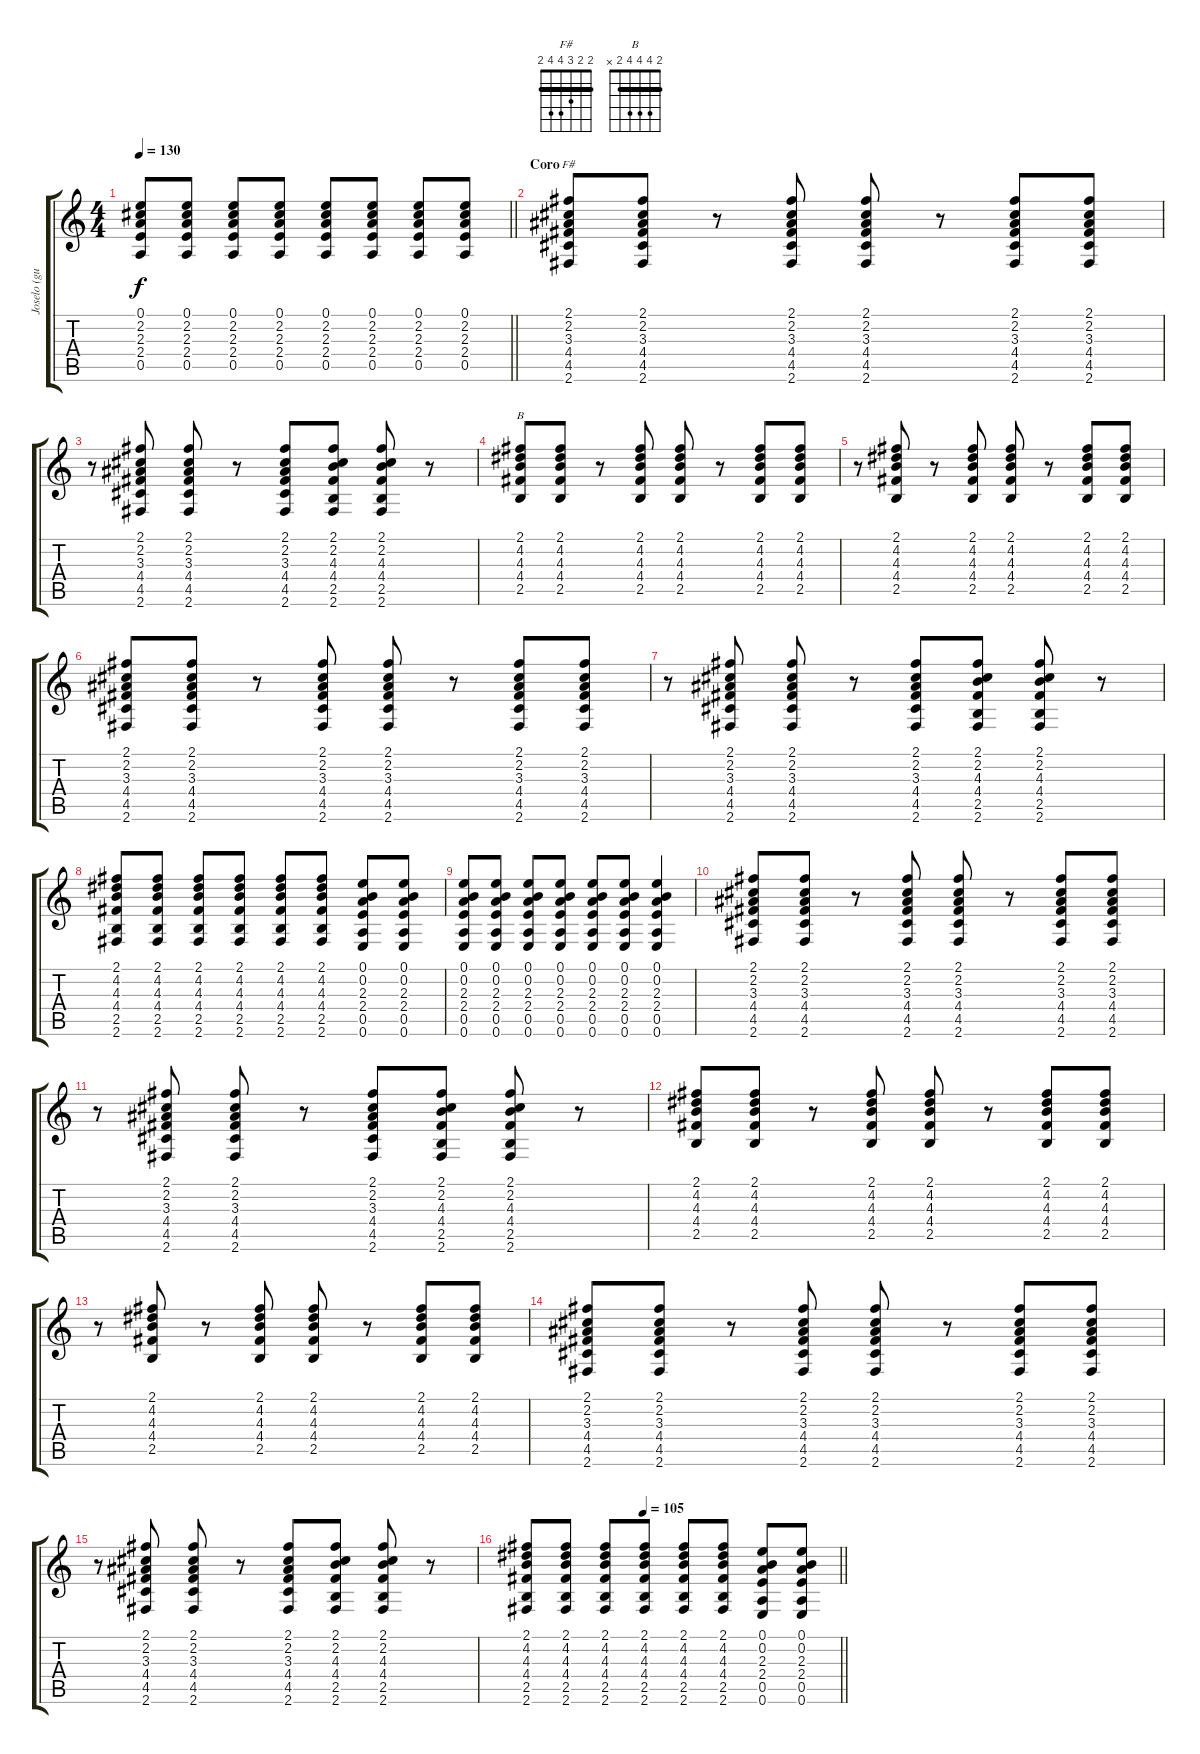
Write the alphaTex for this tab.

\track ("Joselo (guitarra)" "Joselo (gu") {instrument electricguitarjazz}
\staff {score tabs}
\tuning (E4 B3 G3 D3 A2 E2) {hide}
\chord ("F#" 2 2 3 4 4 2) {barre 2}
\chord ("B" 2 4 4 4 2 x) {barre 2}
\ts (4 4)
\tempo 130
\clef g2
\barLineRight lightlight
\ks c
(0.1 2.2 2.3 2.4 0.5).8{dy f} (0.1 2.2 2.3 2.4 0.5).8 (0.1 2.2 2.3 2.4 0.5).8 (0.1 2.2 2.3 2.4 0.5).8 (0.1 2.2 2.3 2.4 0.5).8 (0.1 2.2 2.3 2.4 0.5).8 (0.1 2.2 2.3 2.4 0.5).8 (0.1 2.2 2.3 2.4 0.5).8 |
\section ("" "Coro")
(2.1 2.2 3.3 4.4 4.5 2.6).8{ch "F#" instrument overdrivenguitar} (2.1 2.2 3.3 4.4 4.5 2.6).8 r.8 (2.1 2.2 3.3 4.4 4.5 2.6).8 (2.1 2.2 3.3 4.4 4.5 2.6).8 r.8 (2.1 2.2 3.3 4.4 4.5 2.6).8 (2.1 2.2 3.3 4.4 4.5 2.6).8 |
r.8 (2.1 2.2 3.3 4.4 4.5 2.6).8 (2.1 2.2 3.3 4.4 4.5 2.6).8 r.8 (2.1 2.2 3.3 4.4 4.5 2.6).8 (2.1 2.2 4.3 4.4 2.5 2.6).8 (2.1 2.2 4.3 4.4 2.5 2.6).8 r.8 |
(2.1 4.2 4.3 4.4 2.5).8{ch "B"} (2.1 4.2 4.3 4.4 2.5).8 r.8 (2.1 4.2 4.3 4.4 2.5).8 (2.1 4.2 4.3 4.4 2.5).8 r.8 (2.1 4.2 4.3 4.4 2.5).8 (2.1 4.2 4.3 4.4 2.5).8 |
r.8 (2.1 4.2 4.3 4.4 2.5).8 r.8 (2.1 4.2 4.3 4.4 2.5).8 (2.1 4.2 4.3 4.4 2.5).8 r.8 (2.1 4.2 4.3 4.4 2.5).8 (2.1 4.2 4.3 4.4 2.5).8 |
(2.1 2.2 3.3 4.4 4.5 2.6).8 (2.1 2.2 3.3 4.4 4.5 2.6).8 r.8 (2.1 2.2 3.3 4.4 4.5 2.6).8 (2.1 2.2 3.3 4.4 4.5 2.6).8 r.8 (2.1 2.2 3.3 4.4 4.5 2.6).8 (2.1 2.2 3.3 4.4 4.5 2.6).8 |
r.8 (2.1 2.2 3.3 4.4 4.5 2.6).8 (2.1 2.2 3.3 4.4 4.5 2.6).8 r.8 (2.1 2.2 3.3 4.4 4.5 2.6).8 (2.1 2.2 4.3 4.4 2.5 2.6).8 (2.1 2.2 4.3 4.4 2.5 2.6).8 r.8 |
(2.1 4.2 4.3 4.4 2.5 2.6).8 (2.1 4.2 4.3 4.4 2.5 2.6).8 (2.1 4.2 4.3 4.4 2.5 2.6).8 (2.1 4.2 4.3 4.4 2.5 2.6).8 (2.1 4.2 4.3 4.4 2.5 2.6).8 (2.1 4.2 4.3 4.4 2.5 2.6).8 (0.1 0.2 2.3 2.4 0.5 0.6).8 (0.1 0.2 2.3 2.4 0.5 0.6).8 |
(0.1 0.2 2.3 2.4 0.5 0.6).8 (0.1 0.2 2.3 2.4 0.5 0.6).8 (0.1 0.2 2.3 2.4 0.5 0.6).8 (0.1 0.2 2.3 2.4 0.5 0.6).8 (0.1 0.2 2.3 2.4 0.5 0.6).8 (0.1 0.2 2.3 2.4 0.5 0.6).8 (0.1 0.2 2.3 2.4 0.5 0.6).4 |
(2.1 2.2 3.3 4.4 4.5 2.6).8 (2.1 2.2 3.3 4.4 4.5 2.6).8 r.8 (2.1 2.2 3.3 4.4 4.5 2.6).8 (2.1 2.2 3.3 4.4 4.5 2.6).8 r.8 (2.1 2.2 3.3 4.4 4.5 2.6).8 (2.1 2.2 3.3 4.4 4.5 2.6).8 |
r.8 (2.1 2.2 3.3 4.4 4.5 2.6).8 (2.1 2.2 3.3 4.4 4.5 2.6).8 r.8 (2.1 2.2 3.3 4.4 4.5 2.6).8 (2.1 2.2 4.3 4.4 2.5 2.6).8 (2.1 2.2 4.3 4.4 2.5 2.6).8 r.8 |
(2.1 4.2 4.3 4.4 2.5).8 (2.1 4.2 4.3 4.4 2.5).8 r.8 (2.1 4.2 4.3 4.4 2.5).8 (2.1 4.2 4.3 4.4 2.5).8 r.8 (2.1 4.2 4.3 4.4 2.5).8 (2.1 4.2 4.3 4.4 2.5).8 |
r.8 (2.1 4.2 4.3 4.4 2.5).8 r.8 (2.1 4.2 4.3 4.4 2.5).8 (2.1 4.2 4.3 4.4 2.5).8 r.8 (2.1 4.2 4.3 4.4 2.5).8 (2.1 4.2 4.3 4.4 2.5).8 |
(2.1 2.2 3.3 4.4 4.5 2.6).8 (2.1 2.2 3.3 4.4 4.5 2.6).8 r.8 (2.1 2.2 3.3 4.4 4.5 2.6).8 (2.1 2.2 3.3 4.4 4.5 2.6).8 r.8 (2.1 2.2 3.3 4.4 4.5 2.6).8 (2.1 2.2 3.3 4.4 4.5 2.6).8 |
r.8 (2.1 2.2 3.3 4.4 4.5 2.6).8 (2.1 2.2 3.3 4.4 4.5 2.6).8 r.8 (2.1 2.2 3.3 4.4 4.5 2.6).8 (2.1 2.2 4.3 4.4 2.5 2.6).8 (2.1 2.2 4.3 4.4 2.5 2.6).8 r.8 |
\tempo (105 0.375)
\barLineRight lightlight
(2.1 4.2 4.3 4.4 2.5 2.6).8 (2.1 4.2 4.3 4.4 2.5 2.6).8 (2.1 4.2 4.3 4.4 2.5 2.6).8 (2.1 4.2 4.3 4.4 2.5 2.6).8 (2.1 4.2 4.3 4.4 2.5 2.6).8 (2.1 4.2 4.3 4.4 2.5 2.6).8 (0.1 0.2 2.3 2.4 0.5 0.6).8 (0.1 0.2 2.3 2.4 0.5 0.6).8
